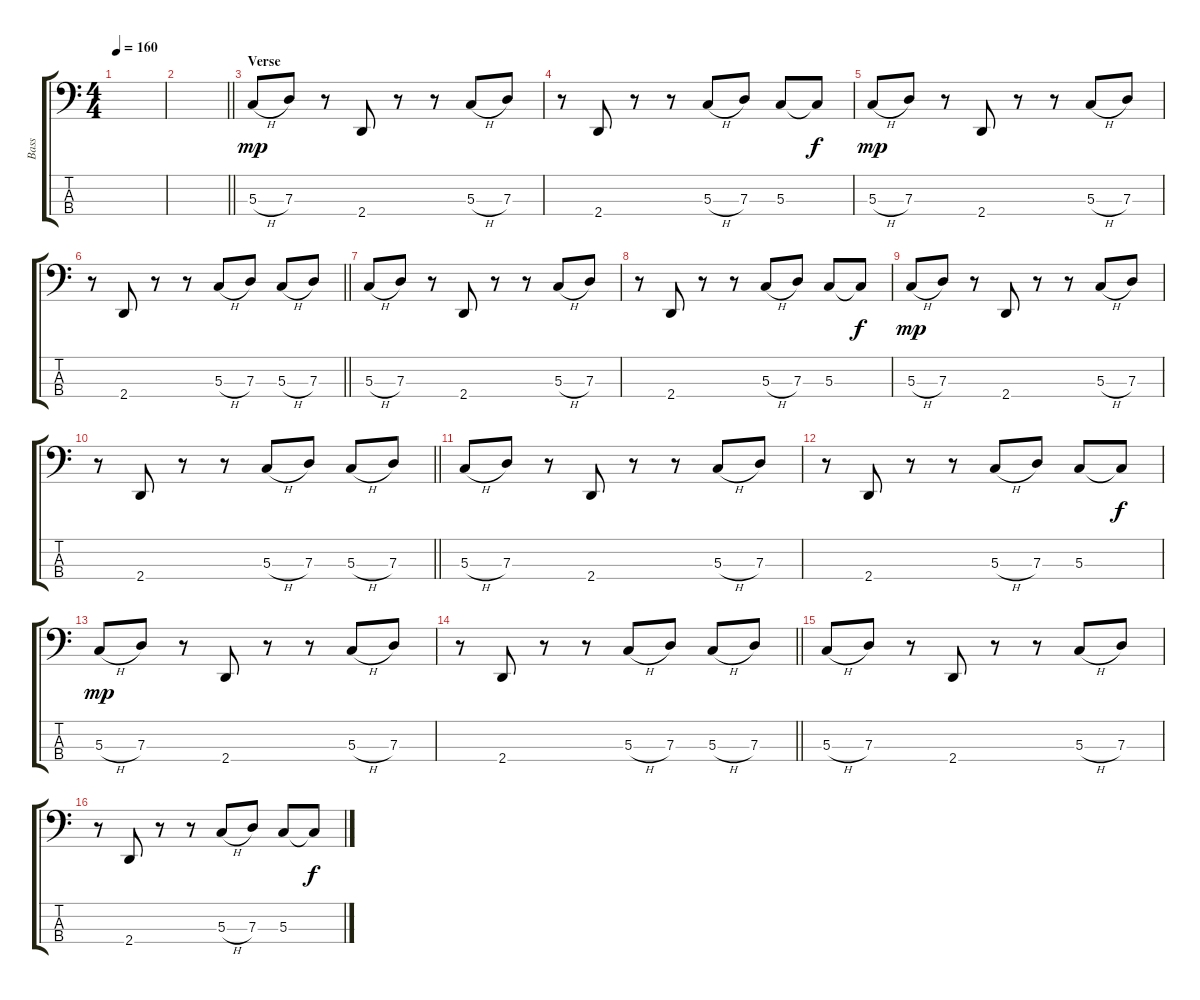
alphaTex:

\track ("Bass" "Bass") {instrument electricbassfinger}
\staff {score tabs}
\tuning (F2 C2 G1 C1) {hide}
\ts (4 4)
\tempo 160
\clef f4
\ks c
|
\barLineRight lightlight
|
\section ("" "Verse")
5.3{h}.8{dy mp} 7.3.8 r.8 2.4.8 r.8 r.8 5.3{h}.8 7.3.8 |
r.8 2.4.8 r.8 r.8 5.3{h}.8 7.3.8 5.3.8 5.3{t}.8{dy f} |
5.3{h}.8{dy mp} 7.3.8 r.8 2.4.8 r.8 r.8 5.3{h}.8 7.3.8 |
\barLineRight lightlight
r.8 2.4.8 r.8 r.8 5.3{h}.8 7.3.8 5.3{h}.8 7.3.8 |
5.3{h}.8 7.3.8 r.8 2.4.8 r.8 r.8 5.3{h}.8 7.3.8 |
r.8 2.4.8 r.8 r.8 5.3{h}.8 7.3.8 5.3.8 5.3{t}.8{dy f} |
5.3{h}.8{dy mp} 7.3.8 r.8 2.4.8 r.8 r.8 5.3{h}.8 7.3.8 |
\barLineRight lightlight
r.8 2.4.8 r.8 r.8 5.3{h}.8 7.3.8 5.3{h}.8 7.3.8 |
5.3{h}.8 7.3.8 r.8 2.4.8 r.8 r.8 5.3{h}.8 7.3.8 |
r.8 2.4.8 r.8 r.8 5.3{h}.8 7.3.8 5.3.8 5.3{t}.8{dy f} |
5.3{h}.8{dy mp} 7.3.8 r.8 2.4.8 r.8 r.8 5.3{h}.8 7.3.8 |
\barLineRight lightlight
r.8 2.4.8 r.8 r.8 5.3{h}.8 7.3.8 5.3{h}.8 7.3.8 |
5.3{h}.8 7.3.8 r.8 2.4.8 r.8 r.8 5.3{h}.8 7.3.8 |
r.8 2.4.8 r.8 r.8 5.3{h}.8 7.3.8 5.3.8 5.3{t}.8{dy f}
